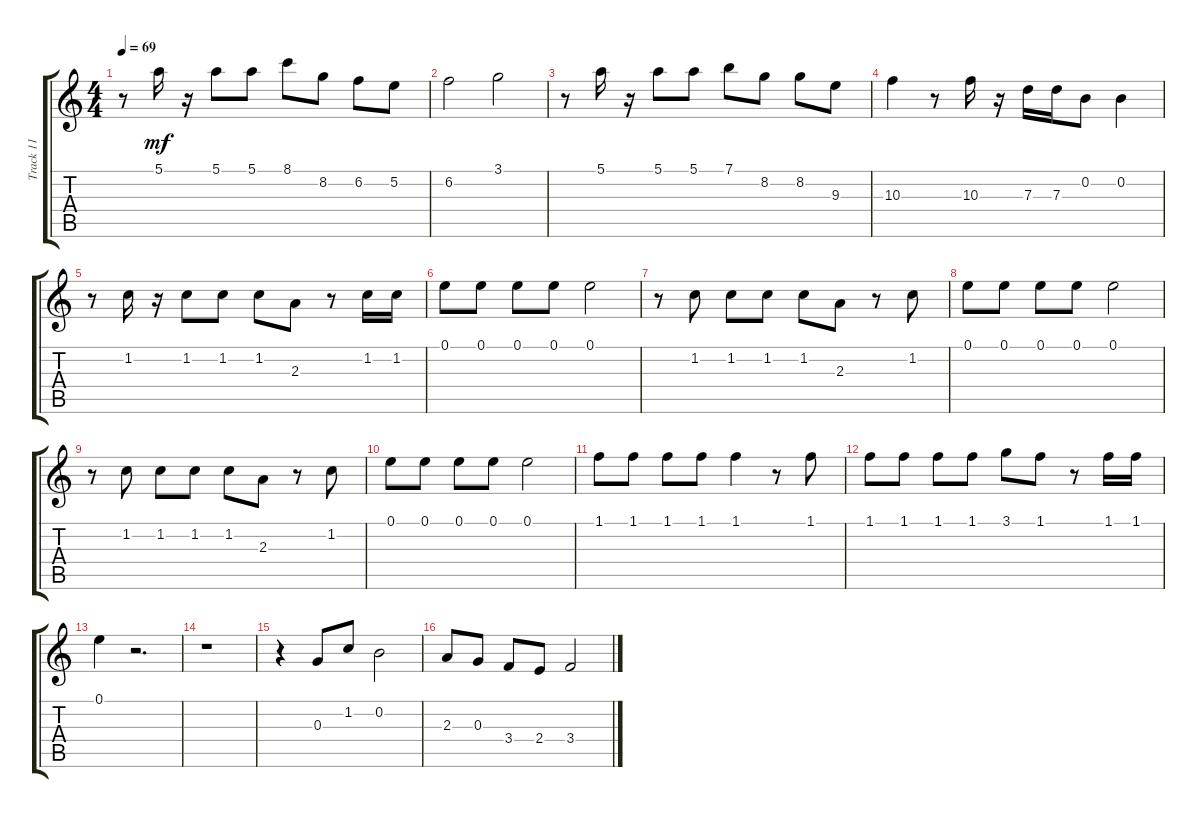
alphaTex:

\track ("Track 11" "Track 11") {instrument electricguitarmuted}
\staff {score tabs}
\tuning (E4 B3 G3 D3 A2 E2) {hide}
\ts (4 4)
\tempo 69
\clef g2
\ks c
r.8{dy mf} 5.1.16 r.16 5.1.8 5.1.8 8.1.8 8.2.8 6.2.8 5.2.8 |
6.2.2 3.1.2 |
r.8 5.1.16 r.16 5.1.8 5.1.8 7.1.8 8.2.8 8.2.8 9.3.8 |
10.3.4 r.8 10.3.16 r.16 7.3.16 7.3.16 0.2.8 0.2.4 |
r.8 1.2.16 r.16 1.2.8 1.2.8 1.2.8 2.3.8 r.8 1.2.16 1.2.16 |
0.1.8 0.1.8 0.1.8 0.1.8 0.1.2 |
r.8 1.2.8 1.2.8 1.2.8 1.2.8 2.3.8 r.8 1.2.8 |
0.1.8 0.1.8 0.1.8 0.1.8 0.1.2 |
r.8 1.2.8 1.2.8 1.2.8 1.2.8 2.3.8 r.8 1.2.8 |
0.1.8 0.1.8 0.1.8 0.1.8 0.1.2 |
1.1.8 1.1.8 1.1.8 1.1.8 1.1.4 r.8 1.1.8 |
1.1.8 1.1.8 1.1.8 1.1.8 3.1.8 1.1.8 r.8 1.1.16 1.1.16 |
0.1.4 r.2{d} |
r.1 |
r.4 0.3.8 1.2.8 0.2.2 |
2.3.8 0.3.8 3.4.8 2.4.8 3.4.2
